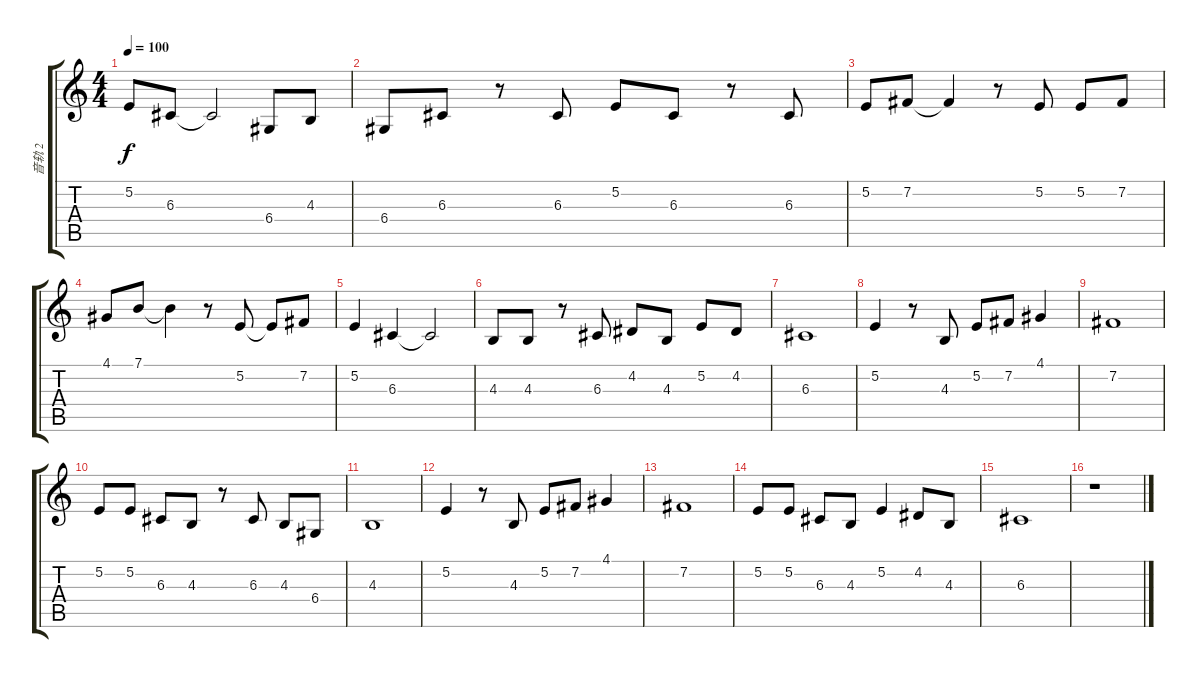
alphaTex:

\track ("音轨 2" "音轨 2") {instrument clarinet}
\staff {score tabs}
\tuning (E4 B3 G3 D3 A2 E2) {hide}
\ts (4 4)
\tempo 100
\clef g2
\ks c
5.2.8{dy f} 6.3.8 6.3{t}.2 6.4.8 4.3.8 |
6.4.8 6.3.8 r.8 6.3.8 5.2.8 6.3.8 r.8 6.3.8 |
5.2.8 7.2.8 7.2{t}.4 r.8 5.2.8 5.2.8 7.2.8 |
4.1.8 7.1.8 7.1{t}.4 r.8 5.2.8 5.2{t}.8 7.2.8 |
5.2.4 6.3.4 6.3{t}.2 |
4.3.8 4.3.8 r.8 6.3.8 4.2.8 4.3.8 5.2.8 4.2.8 |
6.3.1 |
5.2.4 r.8 4.3.8 5.2.8 7.2.8 4.1.4 |
7.2.1 |
5.2.8 5.2.8 6.3.8 4.3.8 r.8 6.3.8 4.3.8 6.4.8 |
4.3.1 |
5.2.4 r.8 4.3.8 5.2.8 7.2.8 4.1.4 |
7.2.1 |
5.2.8 5.2.8 6.3.8 4.3.8 5.2.4 4.2.8 4.3.8 |
6.3.1 |
r.1
